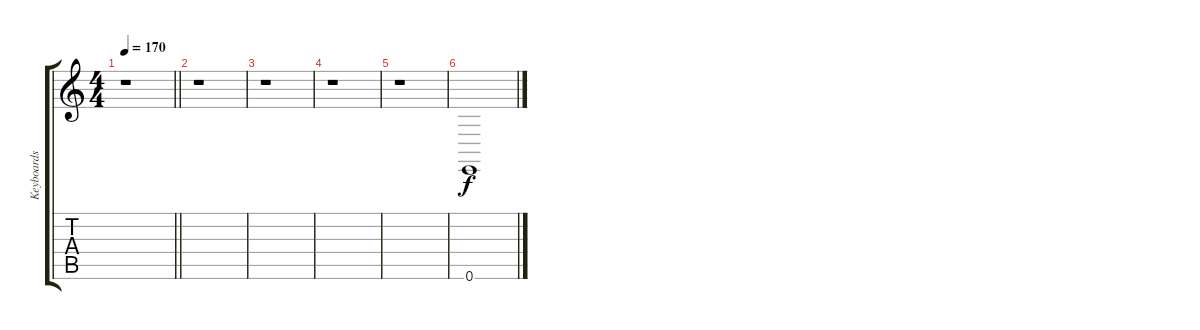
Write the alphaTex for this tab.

\track ("Keyboards" "Keyboards") {instrument electricgrandpiano}
\staff {score tabs}
\tuning (E4 B3 G3 D3 A2 E2) {hide}
\ts (4 4)
\tempo 170
\clef g2
\barLineRight lightlight
\ks c
r.1{dy fff} |
r.1 |
r.1 |
r.1 |
r.1 |
0.6.1{dy f}
